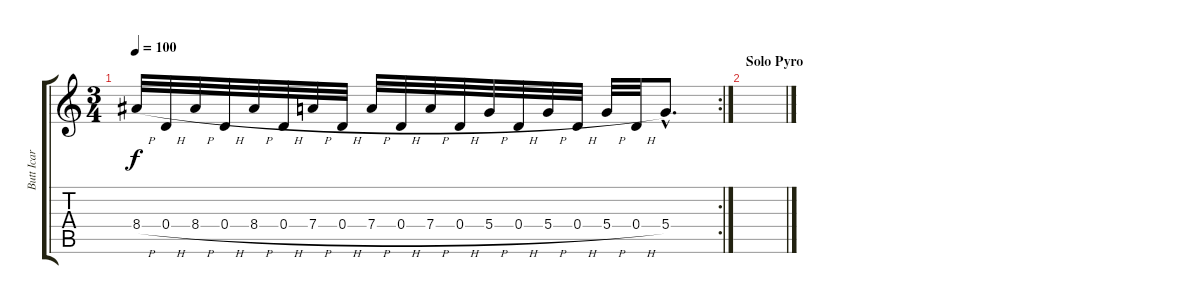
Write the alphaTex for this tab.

\track ("Butt Icar" "Butt Icar") {instrument distortionguitar}
\staff {score tabs}
\tuning (E4 B3 G3 D3 A2 E2) {hide}
\rc 2
\ts (3 4)
\tempo 100
\clef g2
\ks c
8.4{h}.32{dy f} 0.4{h}.32 8.4{h}.32 0.4{h}.32 8.4{h}.32 0.4{h}.32 7.4{h}.32 0.4{h}.32 7.4{h}.32 0.4{h}.32 7.4{h}.32 0.4{h}.32 5.4{h}.32 0.4{h}.32 5.4{h}.32 0.4{h}.32 5.4{h}.32 0.4{h}.32 5.4{hac}.8{d} |
\section ("" "Solo Pyro")
